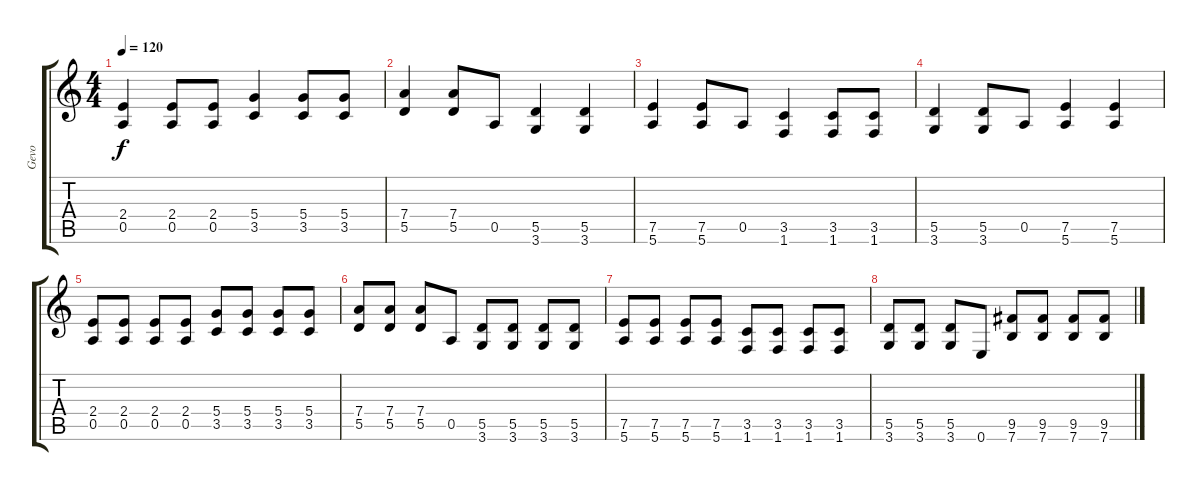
\track ("Gevo" "Gevo") {instrument distortionguitar}
\staff {score tabs}
\tuning (E4 B3 G3 D3 A2 E2) {hide}
\ts (4 4)
\tempo 120
\clef g2
\ks c
(2.4 0.5).4{dy f} (2.4 0.5).8 (2.4 0.5).8 (5.4 3.5).4 (5.4 3.5).8 (5.4 3.5).8 |
(7.4 5.5).4 (7.4 5.5).8 0.5.8 (5.5 3.6).4 (5.5 3.6).4 |
(7.5 5.6).4 (7.5 5.6).8 0.5.8 (3.5 1.6).4 (3.5 1.6).8 (3.5 1.6).8 |
(5.5 3.6).4 (5.5 3.6).8 0.5.8 (7.5 5.6).4 (7.5 5.6).4 |
(2.4 0.5).8 (2.4 0.5).8 (2.4 0.5).8 (2.4 0.5).8 (5.4 3.5).8 (5.4 3.5).8 (5.4 3.5).8 (5.4 3.5).8 |
(7.4 5.5).8 (7.4 5.5).8 (7.4 5.5).8 0.5.8 (5.5 3.6).8 (5.5 3.6).8 (5.5 3.6).8 (5.5 3.6).8 |
(7.5 5.6).8 (7.5 5.6).8 (7.5 5.6).8 (7.5 5.6).8 (3.5 1.6).8 (3.5 1.6).8 (3.5 1.6).8 (3.5 1.6).8 |
(5.5 3.6).8 (5.5 3.6).8 (5.5 3.6).8 0.6.8 (9.5 7.6).8 (9.5 7.6).8 (9.5 7.6).8 (9.5 7.6).8
